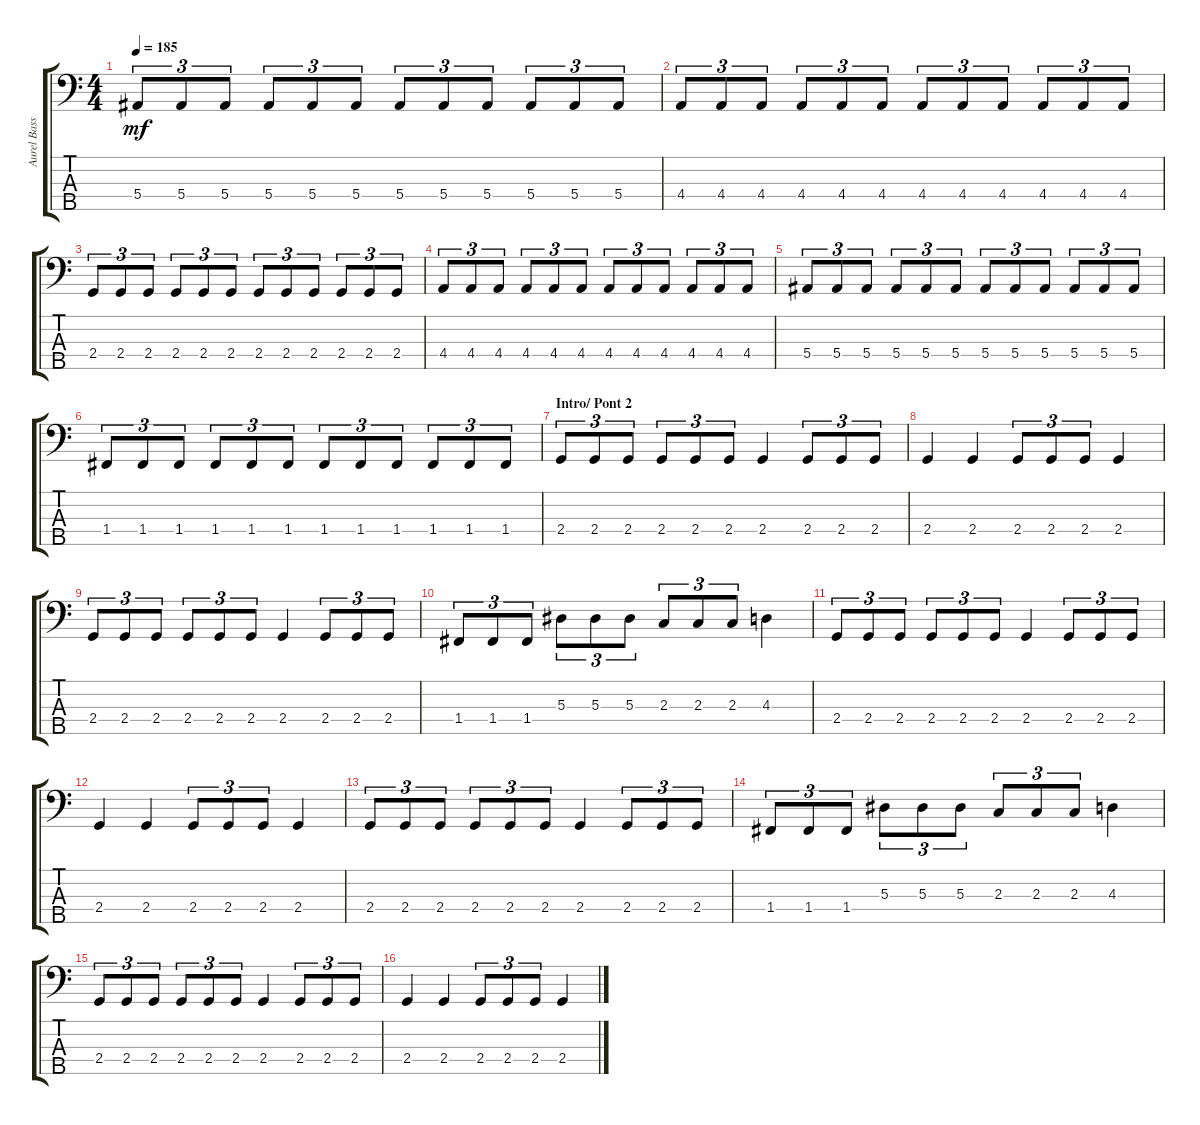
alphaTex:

\track ("Aurel Bass" "Aurel Bass") {instrument electricbassfinger}
\staff {score tabs}
\tuning (Ab2 Eb2 Bb1 F1 C1) {hide}
\ts (4 4)
\tempo 185
\clef f4
\ks c
5.4.8{tu (3 2) dy mf} 5.4.8{tu (3 2)} 5.4.8{tu (3 2)} 5.4.8{tu (3 2)} 5.4.8{tu (3 2)} 5.4.8{tu (3 2)} 5.4.8{tu (3 2)} 5.4.8{tu (3 2)} 5.4.8{tu (3 2)} 5.4.8{tu (3 2)} 5.4.8{tu (3 2)} 5.4.8{tu (3 2)} |
4.4.8{tu (3 2)} 4.4.8{tu (3 2)} 4.4.8{tu (3 2)} 4.4.8{tu (3 2)} 4.4.8{tu (3 2)} 4.4.8{tu (3 2)} 4.4.8{tu (3 2)} 4.4.8{tu (3 2)} 4.4.8{tu (3 2)} 4.4.8{tu (3 2)} 4.4.8{tu (3 2)} 4.4.8{tu (3 2)} |
2.4.8{tu (3 2)} 2.4.8{tu (3 2)} 2.4.8{tu (3 2)} 2.4.8{tu (3 2)} 2.4.8{tu (3 2)} 2.4.8{tu (3 2)} 2.4.8{tu (3 2)} 2.4.8{tu (3 2)} 2.4.8{tu (3 2)} 2.4.8{tu (3 2)} 2.4.8{tu (3 2)} 2.4.8{tu (3 2)} |
4.4.8{tu (3 2)} 4.4.8{tu (3 2)} 4.4.8{tu (3 2)} 4.4.8{tu (3 2)} 4.4.8{tu (3 2)} 4.4.8{tu (3 2)} 4.4.8{tu (3 2)} 4.4.8{tu (3 2)} 4.4.8{tu (3 2)} 4.4.8{tu (3 2)} 4.4.8{tu (3 2)} 4.4.8{tu (3 2)} |
5.4.8{tu (3 2)} 5.4.8{tu (3 2)} 5.4.8{tu (3 2)} 5.4.8{tu (3 2)} 5.4.8{tu (3 2)} 5.4.8{tu (3 2)} 5.4.8{tu (3 2)} 5.4.8{tu (3 2)} 5.4.8{tu (3 2)} 5.4.8{tu (3 2)} 5.4.8{tu (3 2)} 5.4.8{tu (3 2)} |
1.4.8{tu (3 2)} 1.4.8{tu (3 2)} 1.4.8{tu (3 2)} 1.4.8{tu (3 2)} 1.4.8{tu (3 2)} 1.4.8{tu (3 2)} 1.4.8{tu (3 2)} 1.4.8{tu (3 2)} 1.4.8{tu (3 2)} 1.4.8{tu (3 2)} 1.4.8{tu (3 2)} 1.4.8{tu (3 2)} |
\section ("" "Intro/ Pont 2")
2.4.8{tu (3 2)} 2.4.8{tu (3 2)} 2.4.8{tu (3 2)} 2.4.8{tu (3 2)} 2.4.8{tu (3 2)} 2.4.8{tu (3 2)} 2.4.4 2.4.8{tu (3 2)} 2.4.8{tu (3 2)} 2.4.8{tu (3 2)} |
2.4.4 2.4.4 2.4.8{tu (3 2)} 2.4.8{tu (3 2)} 2.4.8{tu (3 2)} 2.4.4 |
2.4.8{tu (3 2)} 2.4.8{tu (3 2)} 2.4.8{tu (3 2)} 2.4.8{tu (3 2)} 2.4.8{tu (3 2)} 2.4.8{tu (3 2)} 2.4.4 2.4.8{tu (3 2)} 2.4.8{tu (3 2)} 2.4.8{tu (3 2)} |
1.4.8{tu (3 2)} 1.4.8{tu (3 2)} 1.4.8{tu (3 2)} 5.3.8{tu (3 2)} 5.3.8{tu (3 2)} 5.3.8{tu (3 2)} 2.3.8{tu (3 2)} 2.3.8{tu (3 2)} 2.3.8{tu (3 2)} 4.3.4 |
2.4.8{tu (3 2)} 2.4.8{tu (3 2)} 2.4.8{tu (3 2)} 2.4.8{tu (3 2)} 2.4.8{tu (3 2)} 2.4.8{tu (3 2)} 2.4.4 2.4.8{tu (3 2)} 2.4.8{tu (3 2)} 2.4.8{tu (3 2)} |
2.4.4 2.4.4 2.4.8{tu (3 2)} 2.4.8{tu (3 2)} 2.4.8{tu (3 2)} 2.4.4 |
2.4.8{tu (3 2)} 2.4.8{tu (3 2)} 2.4.8{tu (3 2)} 2.4.8{tu (3 2)} 2.4.8{tu (3 2)} 2.4.8{tu (3 2)} 2.4.4 2.4.8{tu (3 2)} 2.4.8{tu (3 2)} 2.4.8{tu (3 2)} |
1.4.8{tu (3 2)} 1.4.8{tu (3 2)} 1.4.8{tu (3 2)} 5.3.8{tu (3 2)} 5.3.8{tu (3 2)} 5.3.8{tu (3 2)} 2.3.8{tu (3 2)} 2.3.8{tu (3 2)} 2.3.8{tu (3 2)} 4.3.4 |
2.4.8{tu (3 2)} 2.4.8{tu (3 2)} 2.4.8{tu (3 2)} 2.4.8{tu (3 2)} 2.4.8{tu (3 2)} 2.4.8{tu (3 2)} 2.4.4 2.4.8{tu (3 2)} 2.4.8{tu (3 2)} 2.4.8{tu (3 2)} |
2.4.4 2.4.4 2.4.8{tu (3 2)} 2.4.8{tu (3 2)} 2.4.8{tu (3 2)} 2.4.4
